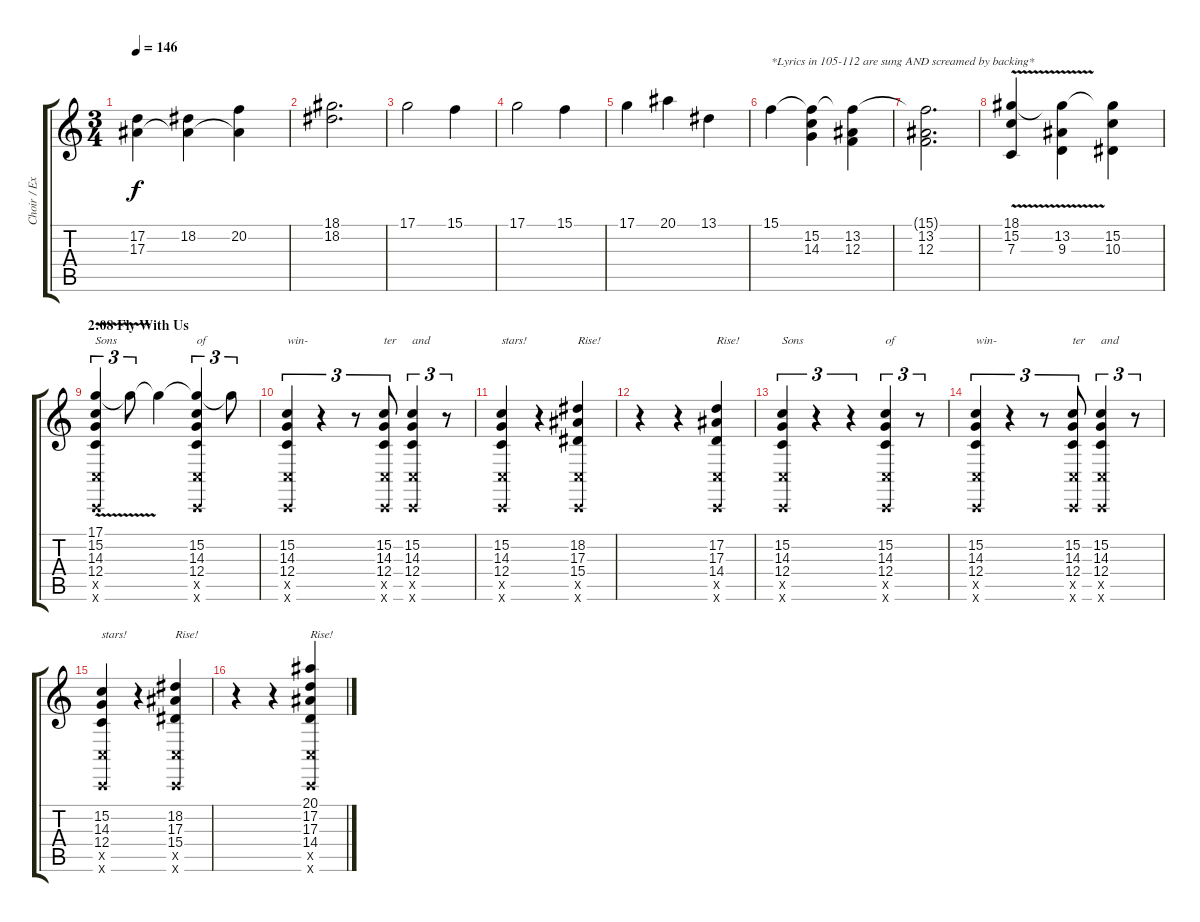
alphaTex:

\track ("Choir / Extra Clean Jari" "Choir / Ex") {instrument synthvoice}
\staff {score tabs}
\tuning (D4 A3 F3 C3 G2 C2) {hide}
\ts (3 4)
\tempo 146
\clef g2
\ks c
(17.2 17.3).4{dy f} (18.2 17.3{t}).4 (20.2 17.3{t}).4 |
(18.1 18.2).2{d} |
17.1.2 15.1.4 |
17.1.2 15.1.4 |
17.1.4 20.1.4 13.1.4 |
15.1.4{txt "*Lyrics in 105-112 are sung AND screamed by backing*"} (15.1{t} 15.2 14.3).4 (15.1{t} 13.2 12.3).4 |
(15.1{t} 13.2 12.3).2{d} |
(18.1{v} 15.2 7.3).4 (18.1{t} 13.2 9.3).4 (18.1{t} 15.2 10.3).4 |
\section ("" "2:08 Fly With Us")
(17.1{v} 15.2 14.3 12.4 5.5{x} 0.6{x}).4{tu (3 2) txt "Sons"} 17.1{t}.8{tu (3 2)} 17.1{t}.4 (17.1{t} 15.2 14.3 12.4 5.5{x} 0.6{x}).4{tu (3 2) txt "of"} 17.1{t}.8{tu (3 2)} |
(15.2 14.3 12.4 5.5{x} 0.6{x}).4{tu (3 2) txt "win-"} r.4{tu (3 2)} r.8{tu (3 2)} (15.2 14.3 12.4 5.5{x} 0.6{x}).8{tu (3 2) txt "ter"} (15.2 14.3 12.4 5.5{x} 0.6{x}).4{tu (3 2) txt "and"} r.8{tu (3 2)} |
(15.2 14.3 12.4 5.5{x} 0.6{x}).4{txt "stars!"} r.4 (18.2 17.3 15.4 5.5{x} 0.6{x}).4{txt "Rise!"} |
r.4 r.4 (17.2 17.3 14.4 5.5{x} 0.6{x}).4{txt "Rise!"} |
(15.2 14.3 12.4 5.5{x} 0.6{x}).4{tu (3 2) txt "Sons"} r.4{tu (3 2)} r.4{tu (3 2)} (15.2 14.3 12.4 5.5{x} 0.6{x}).4{tu (3 2) txt "of"} r.8{tu (3 2)} |
(15.2 14.3 12.4 5.5{x} 0.6{x}).4{tu (3 2) txt "win-"} r.4{tu (3 2)} r.8{tu (3 2)} (15.2 14.3 12.4 5.5{x} 0.6{x}).8{tu (3 2) txt "ter"} (15.2 14.3 12.4 5.5{x} 0.6{x}).4{tu (3 2) txt "and"} r.8{tu (3 2)} |
(15.2 14.3 12.4 5.5{x} 0.6{x}).4{txt "stars!"} r.4 (18.2 17.3 15.4 5.5{x} 0.6{x}).4{txt "Rise!"} |
r.4 r.4 (20.1 17.2 17.3 14.4 5.5{x} 0.6{x}).4{txt "Rise!"}
